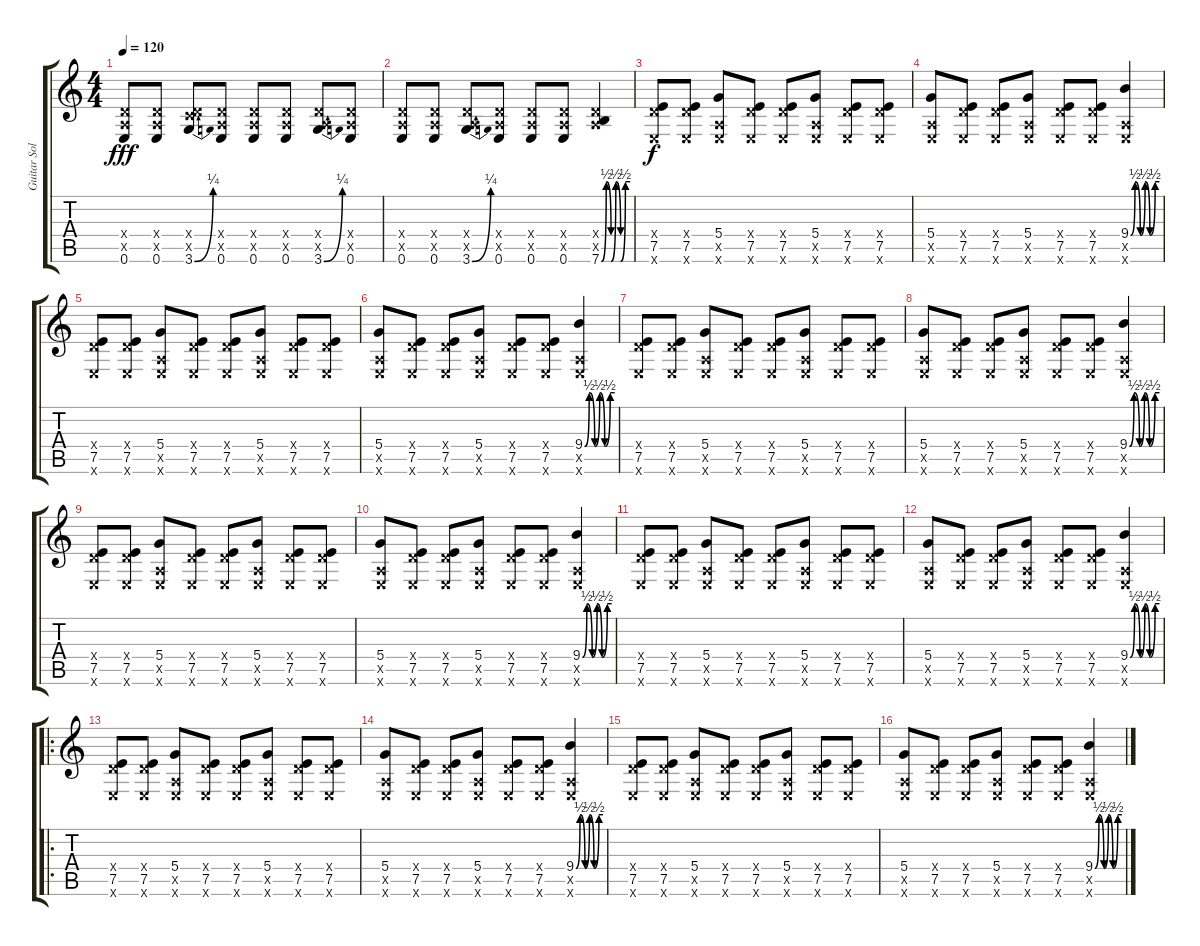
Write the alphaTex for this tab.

\track ("Guitar Solo" "Guitar Sol") {instrument overdrivenguitar}
\staff {score tabs}
\tuning (E4 B3 G3 D3 A2 E2) {hide}
\ts (4 4)
\tempo 120
\clef g2
\ks c
(0.4{x} 0.5{x} 0.6).8{dy fff volume 16} (0.4{x} 0.5{x} 0.6).8 (0.4{x} 3.5{x} 3.6{be (bend 0 0 60 1)}).8 (0.4{x} 0.5{x} 0.6).8 (0.4{x} 0.5{x} 0.6).8 (0.4{x} 0.5{x} 0.6).8 (0.4{x} 0.5{x} 3.6{be (bend 0 0 60 1)}).8 (0.4{x} 0.5{x} 0.6).8 |
(0.4{x} 0.5{x} 0.6).8 (0.4{x} 0.5{x} 0.6).8 (0.4{x} 0.5{x} 3.6{be (bend 0 0 60 1)}).8 (0.4{x} 0.5{x} 0.6).8 (0.4{x} 0.5{x} 0.6).8 (0.4{x} 0.5{x} 0.6).8 (0.4{x} 0.5{x} 7.6{be (custom 0 0 10 2 20 0 30 2 40 0 50 2 60 2)}).4 |
(0.4{x} 7.5 0.6{x}).8{dy f volume 11} (0.4{x} 7.5 0.6{x}).8 (5.4 0.5{x} 0.6{x}).8 (0.4{x} 7.5 0.6{x}).8 (0.4{x} 7.5 0.6{x}).8 (5.4 0.5{x} 0.6{x}).8 (0.4{x} 7.5 0.6{x}).8 (0.4{x} 7.5 0.6{x}).8 |
(5.4 0.5{x} 0.6{x}).8 (0.4{x} 7.5 0.6{x}).8 (0.4{x} 7.5 0.6{x}).8 (5.4 0.5{x} 0.6{x}).8 (0.4{x} 7.5 0.6{x}).8 (0.4{x} 7.5 0.6{x}).8 (9.4{be (custom 0 0 9 2 20 0 30 2 40 0 51 2 60 2)} 0.5{x} 0.6{x}).4 |
(0.4{x} 7.5 0.6{x}).8 (0.4{x} 7.5 0.6{x}).8 (5.4 0.5{x} 0.6{x}).8 (0.4{x} 7.5 0.6{x}).8 (0.4{x} 7.5 0.6{x}).8 (5.4 0.5{x} 0.6{x}).8 (0.4{x} 7.5 0.6{x}).8 (0.4{x} 7.5 0.6{x}).8 |
(5.4 0.5{x} 0.6{x}).8 (0.4{x} 7.5 0.6{x}).8 (0.4{x} 7.5 0.6{x}).8 (5.4 0.5{x} 0.6{x}).8 (0.4{x} 7.5 0.6{x}).8 (0.4{x} 7.5 0.6{x}).8 (9.4{be (custom 0 0 9 2 20 0 30 2 40 0 51 2 60 2)} 0.5{x} 0.6{x}).4 |
(0.4{x} 7.5 0.6{x}).8 (0.4{x} 7.5 0.6{x}).8 (5.4 0.5{x} 0.6{x}).8 (0.4{x} 7.5 0.6{x}).8 (0.4{x} 7.5 0.6{x}).8 (5.4 0.5{x} 0.6{x}).8 (0.4{x} 7.5 0.6{x}).8 (0.4{x} 7.5 0.6{x}).8 |
(5.4 0.5{x} 0.6{x}).8 (0.4{x} 7.5 0.6{x}).8 (0.4{x} 7.5 0.6{x}).8 (5.4 0.5{x} 0.6{x}).8 (0.4{x} 7.5 0.6{x}).8 (0.4{x} 7.5 0.6{x}).8 (9.4{be (custom 0 0 9 2 20 0 30 2 40 0 51 2 60 2)} 0.5{x} 0.6{x}).4 |
(0.4{x} 7.5 0.6{x}).8 (0.4{x} 7.5 0.6{x}).8 (5.4 0.5{x} 0.6{x}).8 (0.4{x} 7.5 0.6{x}).8 (0.4{x} 7.5 0.6{x}).8 (5.4 0.5{x} 0.6{x}).8 (0.4{x} 7.5 0.6{x}).8 (0.4{x} 7.5 0.6{x}).8 |
(5.4 0.5{x} 0.6{x}).8 (0.4{x} 7.5 0.6{x}).8 (0.4{x} 7.5 0.6{x}).8 (5.4 0.5{x} 0.6{x}).8 (0.4{x} 7.5 0.6{x}).8 (0.4{x} 7.5 0.6{x}).8 (9.4{be (custom 0 0 9 2 20 0 30 2 40 0 51 2 60 2)} 0.5{x} 0.6{x}).4 |
(0.4{x} 7.5 0.6{x}).8 (0.4{x} 7.5 0.6{x}).8 (5.4 0.5{x} 0.6{x}).8 (0.4{x} 7.5 0.6{x}).8 (0.4{x} 7.5 0.6{x}).8 (5.4 0.5{x} 0.6{x}).8 (0.4{x} 7.5 0.6{x}).8 (0.4{x} 7.5 0.6{x}).8 |
(5.4 0.5{x} 0.6{x}).8 (0.4{x} 7.5 0.6{x}).8 (0.4{x} 7.5 0.6{x}).8 (5.4 0.5{x} 0.6{x}).8 (0.4{x} 7.5 0.6{x}).8 (0.4{x} 7.5 0.6{x}).8 (9.4{be (custom 0 0 9 2 20 0 30 2 40 0 51 2 60 2)} 0.5{x} 0.6{x}).4 |
\ro
(0.4{x} 7.5 0.6{x}).8{volume 11} (0.4{x} 7.5 0.6{x}).8 (5.4 0.5{x} 0.6{x}).8 (0.4{x} 7.5 0.6{x}).8 (0.4{x} 7.5 0.6{x}).8 (5.4 0.5{x} 0.6{x}).8 (0.4{x} 7.5 0.6{x}).8 (0.4{x} 7.5 0.6{x}).8 |
(5.4 0.5{x} 0.6{x}).8 (0.4{x} 7.5 0.6{x}).8 (0.4{x} 7.5 0.6{x}).8 (5.4 0.5{x} 0.6{x}).8 (0.4{x} 7.5 0.6{x}).8 (0.4{x} 7.5 0.6{x}).8 (9.4{be (custom 0 0 9 2 20 0 30 2 40 0 51 2 60 2)} 0.5{x} 0.6{x}).4 |
(0.4{x} 7.5 0.6{x}).8 (0.4{x} 7.5 0.6{x}).8 (5.4 0.5{x} 0.6{x}).8 (0.4{x} 7.5 0.6{x}).8 (0.4{x} 7.5 0.6{x}).8 (5.4 0.5{x} 0.6{x}).8 (0.4{x} 7.5 0.6{x}).8 (0.4{x} 7.5 0.6{x}).8 |
(5.4 0.5{x} 0.6{x}).8 (0.4{x} 7.5 0.6{x}).8 (0.4{x} 7.5 0.6{x}).8 (5.4 0.5{x} 0.6{x}).8 (0.4{x} 7.5 0.6{x}).8 (0.4{x} 7.5 0.6{x}).8 (9.4{be (custom 0 0 9 2 20 0 30 2 40 0 51 2 60 2)} 0.5{x} 0.6{x}).4
